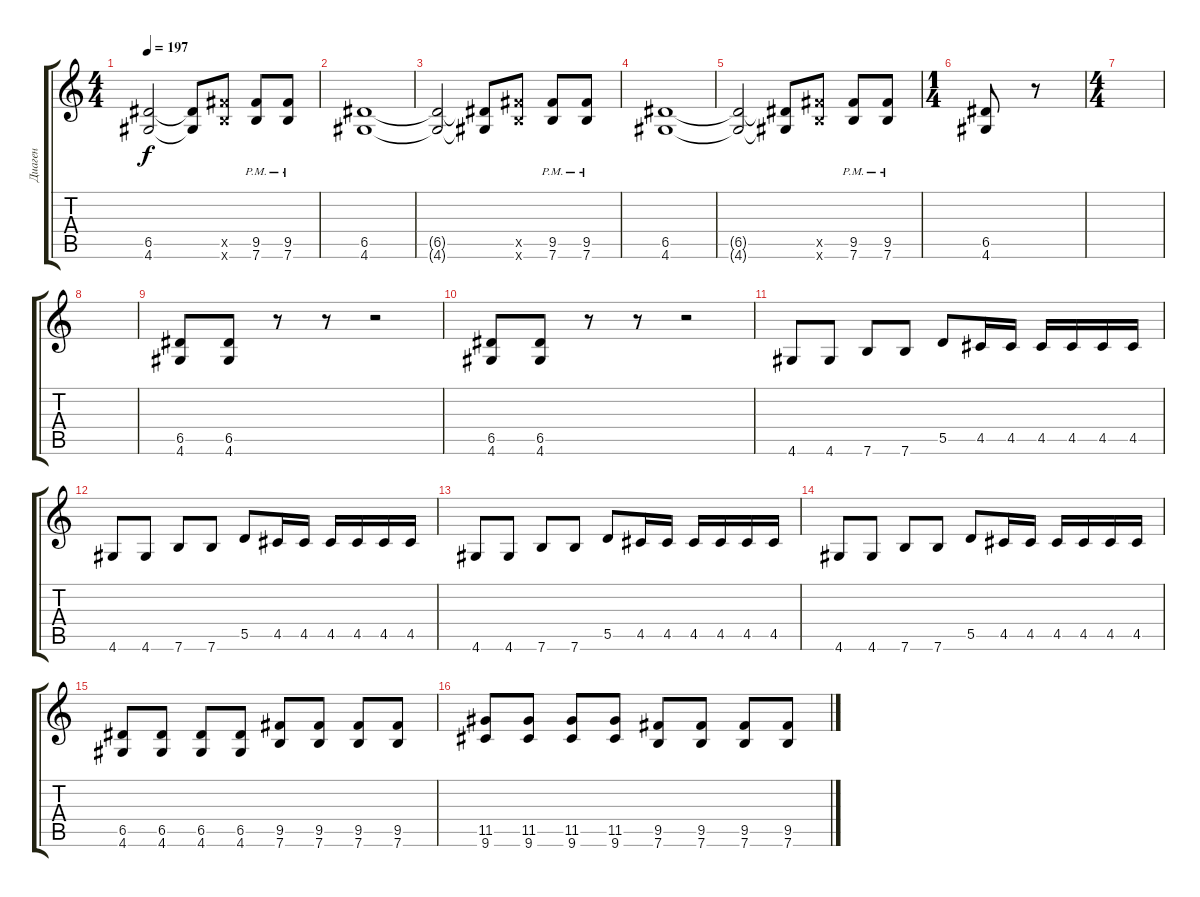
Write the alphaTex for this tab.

\track ("Диаген" "Диаген") {instrument overdrivenguitar}
\staff {score tabs}
\tuning (E4 B3 G3 D3 A2 E2) {hide}
\ts (4 4)
\tempo 197
\clef g2
\ks c
(6.5{t} 4.6{t}).2{dy f} (6.5{t} 4.6{t}).8 (9.5{x} 7.6{x}).8 (9.5{pm} 7.6{pm}).8 (9.5{pm} 7.6{pm}).8 |
(6.5 4.6).1 |
(6.5{t} 4.6{t}).2 (6.5{t} 4.6{t}).8 (9.5{x} 7.6{x}).8 (9.5{pm} 7.6{pm}).8 (9.5{pm} 7.6{pm}).8 |
(6.5 4.6).1 |
(6.5{t} 4.6{t}).2 (6.5{t} 4.6{t}).8 (9.5{x} 7.6{x}).8 (9.5{pm} 7.6{pm}).8 (9.5{pm} 7.6{pm}).8 |
\ts (1 4)
(6.5 4.6).8 r.8 |
\ts (4 4)
|
|
(6.5 4.6).8 (6.5 4.6).8 r.8 r.8 r.2 |
(6.5 4.6).8 (6.5 4.6).8 r.8 r.8 r.2 |
4.6.8 4.6.8 7.6.8 7.6.8 5.5.8 4.5.16 4.5.16 4.5.16 4.5.16 4.5.16 4.5.16 |
4.6.8 4.6.8 7.6.8 7.6.8 5.5.8 4.5.16 4.5.16 4.5.16 4.5.16 4.5.16 4.5.16 |
4.6.8 4.6.8 7.6.8 7.6.8 5.5.8 4.5.16 4.5.16 4.5.16 4.5.16 4.5.16 4.5.16 |
4.6.8 4.6.8 7.6.8 7.6.8 5.5.8 4.5.16 4.5.16 4.5.16 4.5.16 4.5.16 4.5.16 |
(6.5 4.6).8 (6.5 4.6).8 (6.5 4.6).8 (6.5 4.6).8 (9.5 7.6).8 (9.5 7.6).8 (9.5 7.6).8 (9.5 7.6).8 |
(11.5 9.6).8 (11.5 9.6).8 (11.5 9.6).8 (11.5 9.6).8 (9.5 7.6).8 (9.5 7.6).8 (9.5 7.6).8 (9.5 7.6).8
